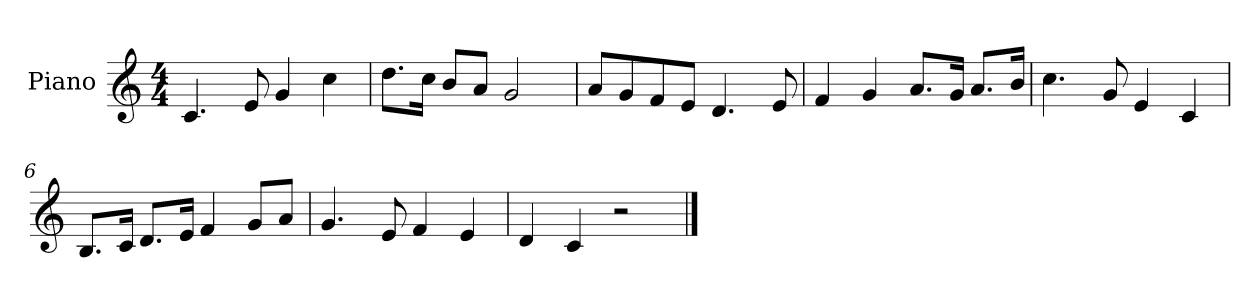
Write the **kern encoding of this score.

**kern
*part1
*staff1
*I"Piano
*I'Pno.
*clefG2
*k[]
*M4/4
*MM120
=1
4.c/
8e/
4g/
4cc\
=2
8.dd\L
16cc\Jk
8b/L
8a/J
2g/
=3
8a/L
8g/
8f/
8e/J
4.d/
8e/
=4
4f/
4g/
8.a/L
16g/Jk
8.a/L
16b/Jk
=5
4.cc\
8g/
4e/
4c/
=6
8.B/L
16c/Jk
8.d/L
16e/Jk
4f/
8g/L
8a/J
=7
4.g/
8e/
4f/
4e/
!!LO:LB:g=z
=8
4d/
4c/
2r
==
*-
